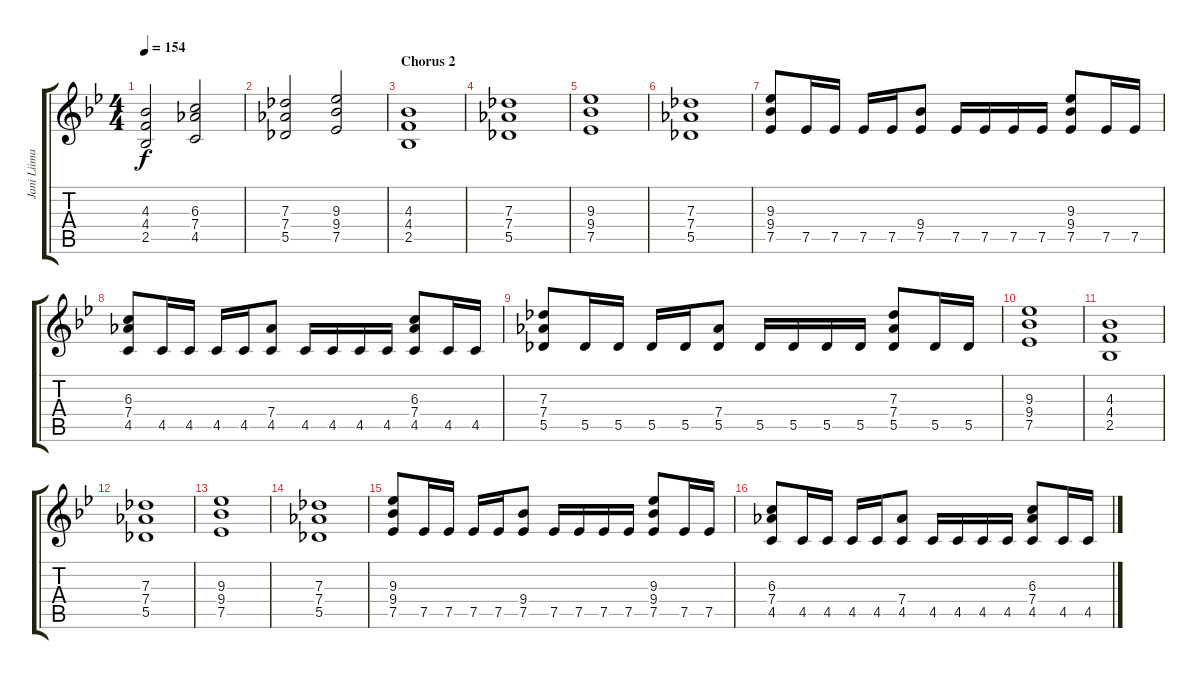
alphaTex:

\track ("Jani Liimatainen 2" "Jani Liima") {instrument distortionguitar}
\staff {score tabs}
\tuning (Eb4 Bb3 Gb3 Db3 Ab2 Eb2) {hide}
\ts (4 4)
\tempo 154
\clef g2
\ks gminor
(4.3 4.4 2.5).2{dy f} (6.3 7.4 4.5).2 |
(7.3 7.4 5.5).2 (9.3 9.4 7.5).2 |
\section ("" "Chorus 2")
(4.3 4.4 2.5).1 |
(7.3 7.4 5.5).1 |
(9.3 9.4 7.5).1 |
(7.3 7.4 5.5).1 |
(9.3 9.4 7.5).8 7.5.16 7.5.16 7.5.16 7.5.16 (9.4 7.5).8 7.5.16 7.5.16 7.5.16 7.5.16 (9.3 9.4 7.5).8 7.5.16 7.5.16 |
(6.3 7.4 4.5).8 4.5.16 4.5.16 4.5.16 4.5.16 (7.4 4.5).8 4.5.16 4.5.16 4.5.16 4.5.16 (6.3 7.4 4.5).8 4.5.16 4.5.16 |
(7.3 7.4 5.5).8 5.5.16 5.5.16 5.5.16 5.5.16 (7.4 5.5).8 5.5.16 5.5.16 5.5.16 5.5.16 (7.3 7.4 5.5).8 5.5.16 5.5.16 |
(9.3 9.4 7.5).1 |
(4.3 4.4 2.5).1 |
(7.3 7.4 5.5).1 |
(9.3 9.4 7.5).1 |
(7.3 7.4 5.5).1 |
(9.3 9.4 7.5).8 7.5.16 7.5.16 7.5.16 7.5.16 (9.4 7.5).8 7.5.16 7.5.16 7.5.16 7.5.16 (9.3 9.4 7.5).8 7.5.16 7.5.16 |
(6.3 7.4 4.5).8 4.5.16 4.5.16 4.5.16 4.5.16 (7.4 4.5).8 4.5.16 4.5.16 4.5.16 4.5.16 (6.3 7.4 4.5).8 4.5.16 4.5.16
